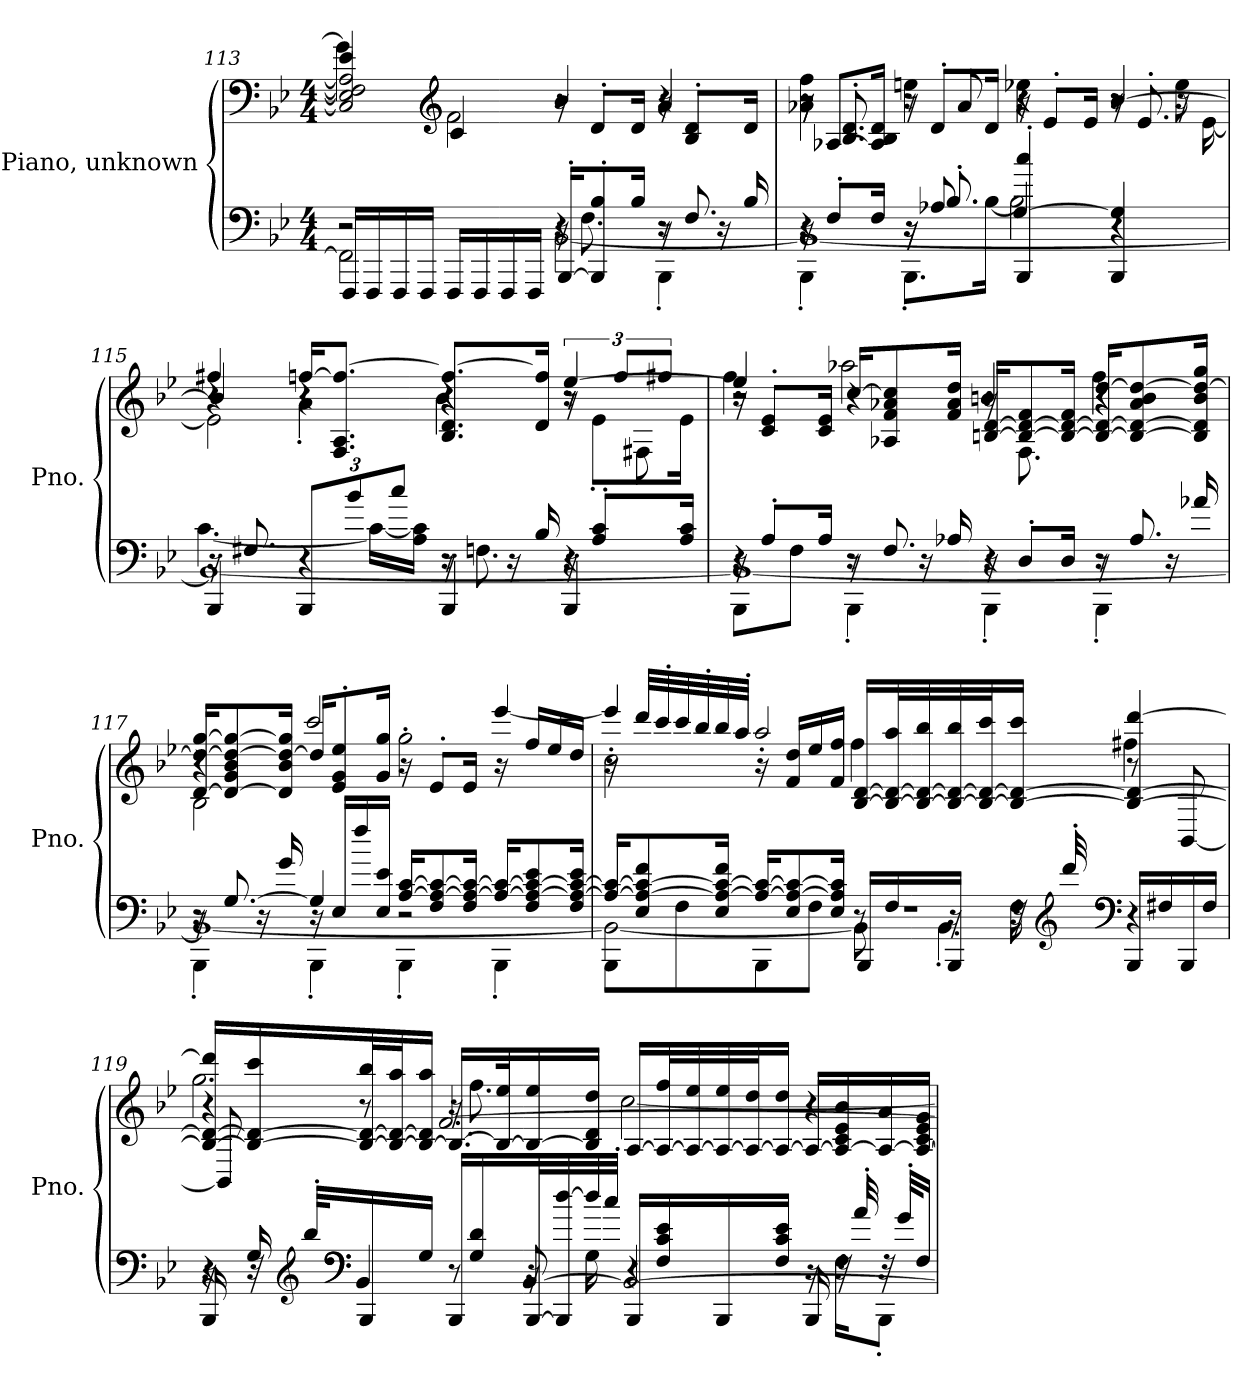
**kern	**kern
*part1	*part1
*staff2	*staff1
*I"Piano, unknown	*
*I'Pno.	*
!!LO:LB:g=z
*clefF4	*clefF4
*k[b-e-]	*k[b-e-]
*M4/4	*M4/4
=113	=113
*^	*^
*	*^	*	*^
*	*	*^	*	*	*
2r	2FF\]	16FFF/LL	2r	2C/] 2E-/] 2F/] 2A/]	4g\]	4e-/
.	.	16FFF/	.	.	.	.
.	.	16FFF/	.	.	.	.
.	.	16FFF/JJ	.	.	.	.
*	*	*	*	*clefG2	*	*
.	.	16FFF/LL	.	.	2f\	4c/
.	.	16FFF/	.	.	.	.
.	.	16FFF/	.	.	.	.
.	.	16FFF/JJ	.	.	.	.
4r	[2BB-\	[16BBB-'/KL	16r	4b-/	.	16r
.	.	8BBB-/]' 8B-/'	8.F\	.	.	8d'/L
.	.	16B-/Jk	.	.	.	16d/Jk
16r	.	8r	4BBB-'\	4a/	4r	16r
8.F/	.	.	.	.	.	8B-/' 8d/'L
.	.	16r	.	.	.	.
.	.	16B-/	.	.	.	16d/Jk
=114	=114	=114	=114	=114	=114	=114
*	*	*	*	*	*	*^
4r	1BB-_	16r	4BBB-'\	16r	2r	16r	4a-X\ 4ff\
.	.	8F'/L	.	[8A-X/L	.	8.B-/' 8.d/'	.
.	.	16F/Jk	.	16A-/] 16B-/ 16d/Jk	.	.	.
16r	.	16r	8.BBB-'\L	16r	.	8r	4een\
8.A-X/	.	8.B-'/	.	8d'/L	.	.	.
.	.	.	.	.	.	8a-/	.
.	.	.	[16B-\Jk	16d/Jk	.	.	.
4BBB-/' 4cc/'	.	[4G/	2B-\]	16r	4r	4r	4ee-X\
.	.	.	.	8e-'/L	.	.	.
.	.	.	.	16e-/Jk	.	.	.
4r	.	4BBB-/ 4G/]	.	16r	8r	[4b-/	8r
.	.	.	.	8.e-'/	.	.	.
.	.	.	.	.	16r	.	8ee-\
.	.	.	.	.	[16e-\	.	.
!!LO:LB:g=z	!!	!!	!!
=115	=115	=115	=115	=115	=115	=115	=115
4BBB-'/	1BB-_	16r	[4.c\	4ff#X/	2e-\]	4b-/]	4r
.	.	8.F#X/	.	.	.	.	.
*	*	*Xbrackettup	*	*	*	*	*
4r	.	12BBB-/L	.	[16ffn/KL	.	4r	4a'\
.	.	.	.	8.F/ 8.A/ 8.ff/_J	.	.	.
.	.	12b-/	.	.	.	.	.
.	.	.	16c\LL_	.	.	.	.
.	.	12cc/J	.	.	.	.	.
.	.	.	16A\ 16c\]JJ	.	.	.	.
4BBB-'/	.	8r	16r	8.B-/ 8.d/ 8.ff/_L	4r	4r	4b-\
.	.	.	8.Fn\	.	.	.	.
.	.	16r	.	.	.	.	.
.	.	16B-/	.	16d/ 16ff/]Jk	.	.	.
4BBB-'/	.	16r	4r	12r	8r	[4ee-/	16r
.	.	8A/' 8c/'L	.	.	.	.	8e-'\L
.	.	.	.	12ff/L	.	.	.
.	.	.	.	.	8F#X\	.	.
.	.	.	.	12ff#X/J	.	.	.
.	.	16A/ 16c/Jk	.	.	.	.	16e-\Jk
!!LO:PB:g=z	!!	!!	!!
=116	=116	=116	=116	=116	=116	=116	=116
4r	1BB-_	16r	8BBB-\L	16r	2r	4ee-/]	4ff\
.	.	8A'/L	.	8c/' 8e-/'L	.	.	.
.	.	.	8F\J	.	.	.	.
.	.	16A/Jk	.	16c/ 16e-/Jk	.	.	.
16r	.	8r	4BBB-'\	[16cc/KL	.	4r	2aa-X\
8.F/	.	.	.	8A-X/ 8f/ 8a-X/ 8cc/]	.	.	.
.	.	16r	.	.	.	.	.
.	.	16A-X/	.	16f/ 16a-/ 16dd/Jk	.	.	.
4r	.	16r	4BBB-'\	[16Bn/ [16d/KL	16r	4bn/	.
.	.	8D'/L	.	8B/_ 8d/_ 8f/	8.F\	.	.
.	.	16D/Jk	.	16B/_ 16d/_ 16f/Jk	.	.	.
16r	.	8r	4BBB-'\	16B/_ 16d/_ [16dd/KL	4r	4r	4ff\
8.A-/	.	.	.	8B/_ 8d/_ 8a-/ 8b/ 8dd/_	.	.	.
.	.	16r	.	.	.	.	.
.	.	16a-X/	.	16B/] 16d/] 16b/ 16dd/_ 16gg/Jk	.	.	.
*	*	*	*	*	*	*v	*v
=117	=117	=117	=117	=117	=117	=117
16r	1BB-_	8r	4BBB-'\	[16d/ 16dd/_ [16gg/KL	4r	2B-\
[8.G/	.	.	.	8d/_ 8g/ 8b-/ 8dd/_ 8gg/_	.	.
.	.	16r	.	.	.	.
.	.	16g/	.	16d/] 16b-/ 16dd/_ 16gg/]Jk	.	.
4G/]	.	16r	4BBB-'\	16dd/KL]	2ccc/	.
.	.	16E-/LL	.	8e-/' 8g/' 8ee-/'	.	.
.	.	16ff/	.	.	.	.
.	.	16E-/ 16e-/JJ	.	16g/ 16gg/Jk	.	.
2r	.	[16A/ [16c/KL	4BBB-'\	16r	.	2gg'\
.	.	8F/ 8A/_ 8c/_	.	8e-'/L	.	.
.	.	16F/ 16A/_ 16c/_Jk	.	16e-/Jk	.	.
.	.	16A/_ 16c/_KL	4BBB-'\	16r	[4eee-/	.
.	.	8F/ 8A/_ 8c/_ 8e-/	.	16ff/LL	.	.
.	.	.	.	16ee-/	.	.
.	.	16F/ 16A/_ 16c/_ 16e-/Jk	.	16dd/JJ	.	.
!!LO:LB:g=z	!!	!!
=118	=118	=118	=118	=118	=118	=118
1r	2BB-\_	16A/_ 16c/_KL	8BBB-\L	16r	4eee-/]	2cc'\
.	.	8E-/ 8A/_ 8c/_ 8f/	.	32ddd/LLL	.	.
.	.	.	.	32ccc'/	.	.
.	.	.	8F\	32ccc/	.	.
.	.	.	.	32bb-'/	.	.
.	.	16E-/ 16A/_ 16c/_ 16f/Jk	.	32bb-/	.	.
.	.	.	.	32aa'/JJJ	.	.
.	.	16A/_ 16c/_KL	8BBB-\	16r	2aa'/	.
.	.	8E-/ 8A/_ 8c/_	.	16f/ 16dd/LL	.	.
.	.	.	8F\J	16ee-/	.	.
.	.	16E-/ 16A/] 16c/]Jk	.	16f/ 16ff/JJ	.	.
.	8BB-\]	16BBB-/LL	8r	[16B-/ [16d/LL	.	4ff\
.	.	16F/	.	32B-/_ 32d/_ 32aa/L	.	.
.	.	.	.	32B-/_ 32d/_ 32bb-/	.	.
.	16r	16BBB-/JJ	4.BB-'\	32B-/_ 32d/_ 32bb-/	.	.
.	.	.	.	32B-/_ 32d/_ 32ccc/J	.	.
.	16F\	32r	.	16B-/_ 16d/_ 16ccc/JJ	.	.
*clefG2	*	*	*	*	*	*
.	.	32ddd'/	.	.	.	.
*clefF4	*	*	*	*	*	*
.	4r	16BBB-/LL	.	4B-/_ 4d/_ [4ddd/	8r	4ff#X\
.	.	16F#X/	.	.	.	.
.	.	16BBB-/	.	.	[8BB-/	.
.	.	16F#/JJ	.	.	.	.
*	*	*v	*v	*	*	*
!!LO:LB:g=z
=119	=119	=119	=119	=119	=119
*	*	*	*	*	*^
16BBB-/	4r	16r	16B-/_ 16d/_ 16ddd/]LL	4r	8BB-/]	2.gg\
32r	.	16G/	16B-/_ 16d/_ 16ccc/	.	.	.
*clefG2	*	*	*	*	*	*
32bb-'/KLL	.	.	.	.	.	.
*clefF4	*	*	*	*	*	*
16BBB-/	.	4BB-/	32B-/_ 32d/_ 32bb-/L	.	8r	.
.	.	.	32B-/_ 32d/_ 32aa/J	.	.	.
16G/JJ	.	.	16B-/_ 16d/] 16aa/JJ	.	.	.
16BBB-/LL	8r	.	16.B-/LL_	16r	[2.f/	.
16G/ 16d/	.	.	.	8.ff'\	.	.
.	.	.	32B-/_ 32ee-/K	.	.	.
[32BBB-/L	16r	[8BB-/	16B-/_ 16ee-/	.	.	.
32BBB-/] [32dd/	.	.	.	.	.	.
32dd/]	16G\	.	16B-/] 16d/ 16dd/JJ	.	.	.
32cc'/JJJ	.	.	.	.	.	.
16BBB-/LL	4r	2BB-/_	[16A/LL	[2cc\	.	.
16F/ 16c/ 16e-/	.	.	32A/_ 32ff/L	.	.	.
.	.	.	32A/_ 32ee-/	.	.	.
16BBB-/	.	.	32A/_ 32ee-/	.	.	.
.	.	.	32A/_ 32dd/J	.	.	.
16F/ 16c/ 16e-/JJ	.	.	16A/_ 16dd/JJ	.	.	.
16BBB-/	16r	.	16A/LL_	.	.	4r
32r	16F\KL	.	16A/_ 16c/ 16e-/ 16b-/	.	.	.
32a'/	.	.	.	.	.	.
32r	8BBB-'\J	.	16A/_ 16a/	.	.	.
32g'/KLL	.	.	.	.	.	.
16F/JJ	.	.	16A/_ 16c/ 16e-/ 16g/JJ	.	.	.
*v	*v	*v	*	*	*	*
*	*v	*v	*v	*v
=	=
*-	*-
